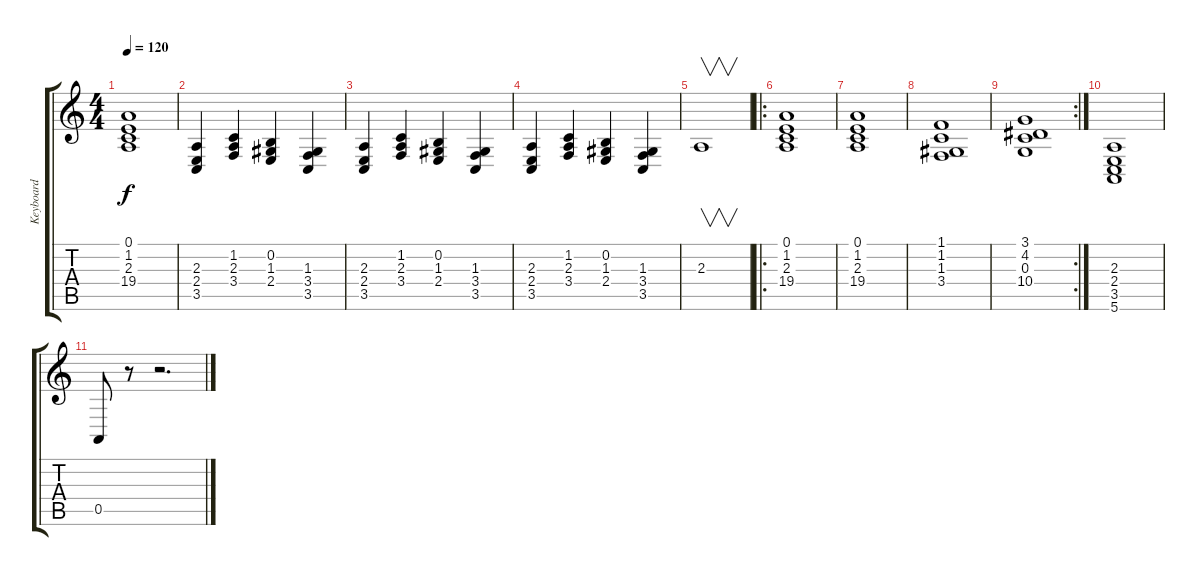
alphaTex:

\track ("Keyboard" "Keyboard") {instrument choiraahs}
\staff {score tabs}
\tuning (E4 B3 G3 D3 A2 E2) {hide}
\ts (4 4)
\tempo 120
\clef g2
\ks c
(0.1 1.2 2.3 19.4).1{dy f instrument choiraahs} |
(2.3 2.4 3.5).4 (1.2 2.3 3.4).4 (0.2 1.3 2.4).4 (1.3 3.4 3.5).4 |
(2.3 2.4 3.5).4 (1.2 2.3 3.4).4 (0.2 1.3 2.4).4 (1.3 3.4 3.5).4 |
(2.3 2.4 3.5).4 (1.2 2.3 3.4).4 (0.2 1.3 2.4).4 (1.3 3.4 3.5).4 |
2.3.1{v} |
\ro
(0.1 1.2 2.3 19.4).1{instrument choiraahs} |
(0.1 1.2 2.3 19.4).1{instrument choiraahs} |
(1.1 1.2 1.3 3.4).1 |
\rc 2
(3.1 4.2 0.3 10.4).1 |
(2.3 2.4 3.5 5.6).1 |
0.5.8 r.8 r.2{d}
